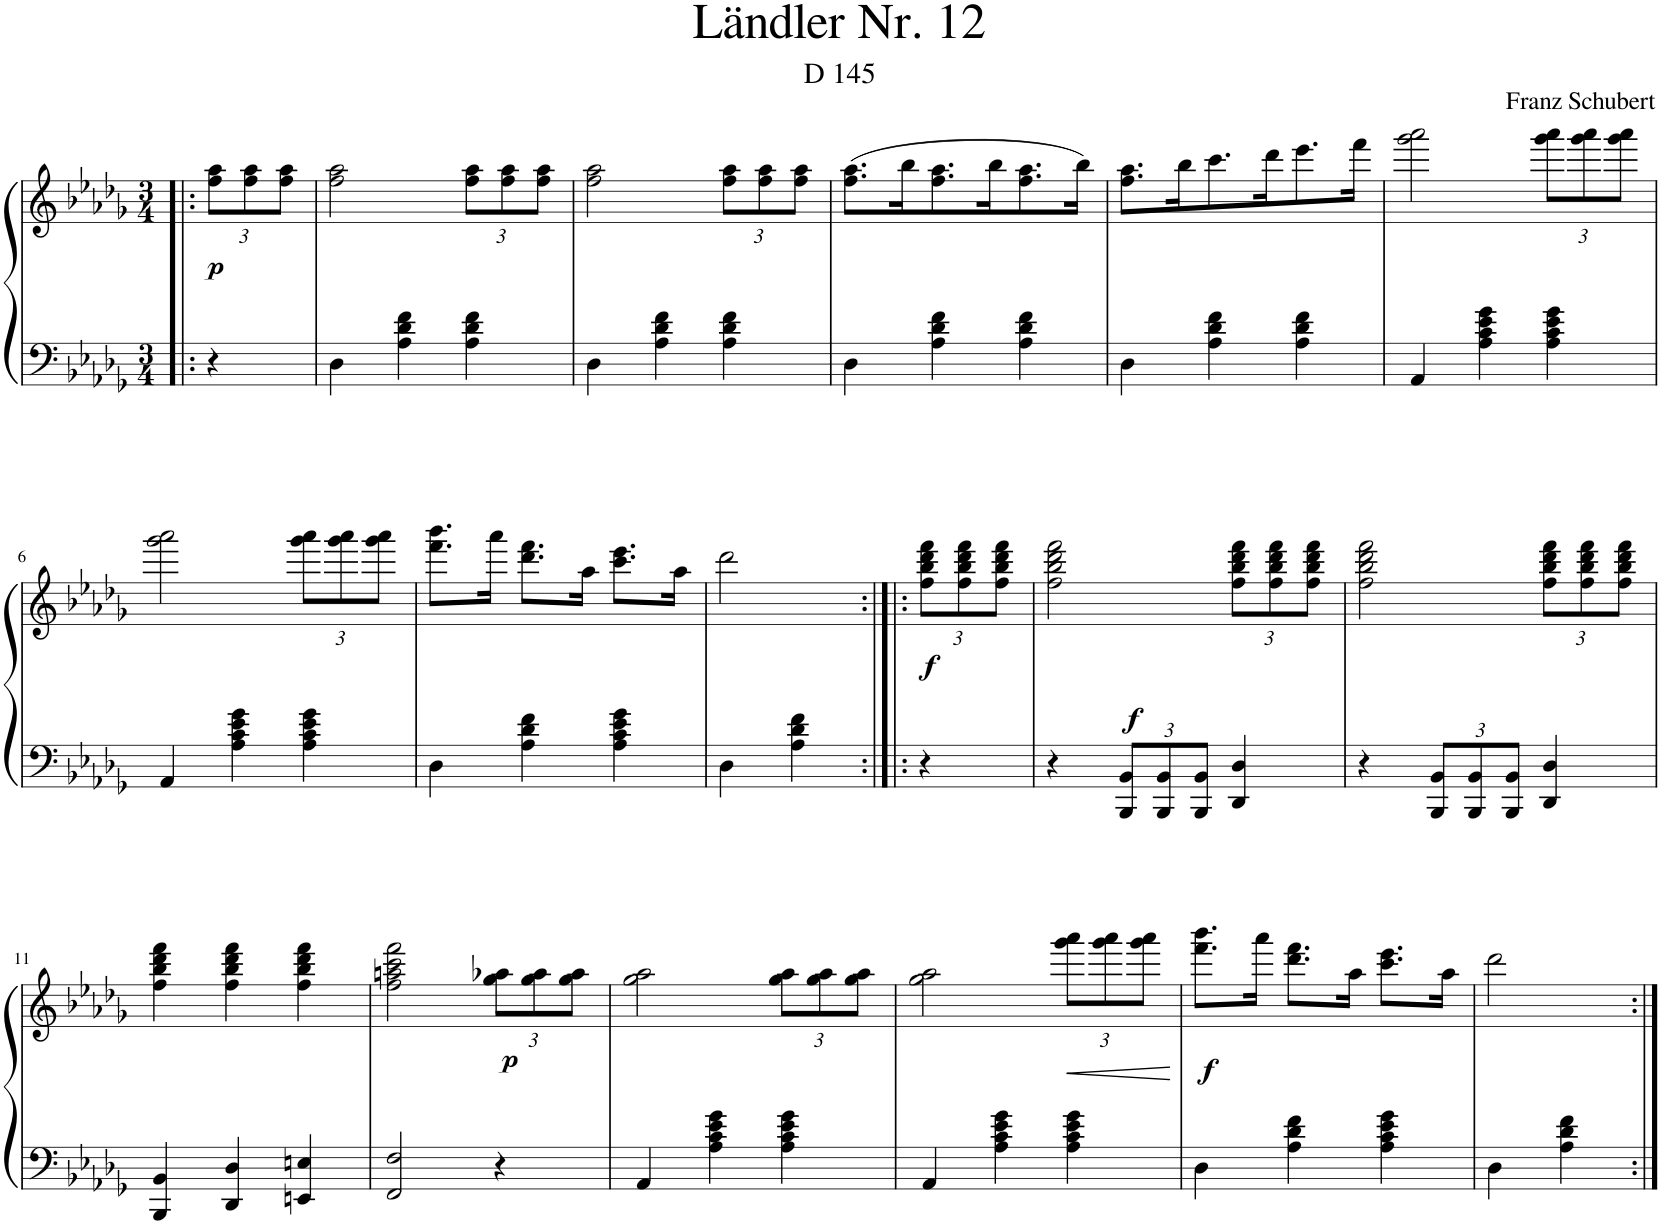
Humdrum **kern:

**kern	**kern	**dynam
*part1	*part1	*part1
*staff2	*staff1	*staff1/2
*I"Piano	*	*
*I'Pno.	*	*
*clefF4	*clefG2	*
*k[b-e-a-d-g-]	*k[b-e-a-d-g-]	*
*M3/4	*M3/4	*
*	*Xbrackettup	*
=!|:	=!|:	=!|:
!	!	!LO:DY:b
4r	12ff\ 12aa-\L	p
.	12ff\ 12aa-\	.
.	12ff\ 12aa-\J	.
=1	=1	=1
4D-\	2ff\ 2aa-\	.
4A-\ 4d-\ 4f\	.	.
4A-\ 4d-\ 4f\	12ff\ 12aa-\L	.
.	12ff\ 12aa-\	.
.	12ff\ 12aa-\J	.
=2	=2	=2
4D-\	2ff\ 2aa-\	.
4A-\ 4d-\ 4f\	.	.
4A-\ 4d-\ 4f\	12ff\ 12aa-\L	.
.	12ff\ 12aa-\	.
.	12ff\ 12aa-\J	.
=3	=3	=3
4D-\	(8.ff\ 8.aa-\L	.
.	16bb-\K	.
4A-\ 4d-\ 4f\	8.ff\ 8.aa-\	.
.	16bb-\K	.
4A-\ 4d-\ 4f\	8.ff\ 8.aa-\	.
.	16bb-\Jk)	.
=4	=4	=4
4D-\	8.ff\ 8.aa-\L	.
.	16bb-\K	.
4A-\ 4d-\ 4f\	8.ccc\	.
.	16ddd-\K	.
4A-\ 4d-\ 4f\	8.eee-\	.
.	16fff\Jk	.
=5	=5	=5
4AA-/	2ggg-\ 2aaa-\	.
4A-\ 4c\ 4e-\ 4g-\	.	.
4A-\ 4c\ 4e-\ 4g-\	12ggg-\ 12aaa-\L	.
.	12ggg-\ 12aaa-\	.
.	12ggg-\ 12aaa-\J	.
!!LO:LB:g=z
=6	=6	=6
4AA-/	2ggg-\ 2aaa-\	.
4A-\ 4c\ 4e-\ 4g-\	.	.
4A-\ 4c\ 4e-\ 4g-\	12ggg-\ 12aaa-\L	.
.	12ggg-\ 12aaa-\	.
.	12ggg-\ 12aaa-\J	.
=7	=7	=7
4D-\	8.fff\ 8.bbb-\L	.
.	16aaa-\Jk	.
4A-\ 4d-\ 4f\	8.ddd-\ 8.fff\L	.
.	16aa-\Jk	.
4A-\ 4c\ 4e-\ 4g-\	8.ccc\ 8.eee-\L	.
.	16aa-\Jk	.
=8	=8	=8
4D-\	2ddd-\	.
4A-\ 4d-\ 4f\	.	.
=8X1:|!|:	=8X1:|!|:	=8X1:|!|:
!	!	!LO:DY:b
4r	12ff\ 12bb-\ 12ddd-\ 12fff\L	f
.	12ff\ 12bb-\ 12ddd-\ 12fff\	.
.	12ff\ 12bb-\ 12ddd-\ 12fff\J	.
=9	=9	=9
4r	2ff\ 2bb-\ 2ddd-\ 2fff\	.
*Xbrackettup	*	*
!	!	!LO:DY:a=2
12BBB-/ 12BB-/L	.	f
12BBB-/ 12BB-/	.	.
12BBB-/ 12BB-/J	.	.
4DD-/ 4D-/	12ff\ 12bb-\ 12ddd-\ 12fff\L	.
.	12ff\ 12bb-\ 12ddd-\ 12fff\	.
.	12ff\ 12bb-\ 12ddd-\ 12fff\J	.
=10	=10	=10
4r	2ff\ 2bb-\ 2ddd-\ 2fff\	.
12BBB-/ 12BB-/L	.	.
12BBB-/ 12BB-/	.	.
12BBB-/ 12BB-/J	.	.
4DD-/ 4D-/	12ff\ 12bb-\ 12ddd-\ 12fff\L	.
.	12ff\ 12bb-\ 12ddd-\ 12fff\	.
.	12ff\ 12bb-\ 12ddd-\ 12fff\J	.
!!LO:LB:g=z
=11	=11	=11
4BBB-/ 4BB-/	4ff\ 4bb-\ 4ddd-\ 4fff\	.
4DD-/ 4D-/	4ff\ 4bb-\ 4ddd-\ 4fff\	.
4EEn/ 4En/	4ff\ 4bb-\ 4ddd-\ 4fff\	.
=12	=12	=12
2FF/ 2F/	2ff\ 2aan\ 2ccc\ 2fff\	.
!	!	!LO:DY:b
4r	12gg-\ 12aa-X\L	p
.	12gg-\ 12aa-\	.
.	12gg-\ 12aa-\J	.
=13	=13	=13
4AA-/	2gg-\ 2aa-\	.
4A-\ 4c\ 4e-\ 4g-\	.	.
4A-\ 4c\ 4e-\ 4g-\	12gg-\ 12aa-\L	.
.	12gg-\ 12aa-\	.
.	12gg-\ 12aa-\J	.
=14	=14	=14
4AA-/	2gg-\ 2aa-\	.
4A-\ 4c\ 4e-\ 4g-\	.	.
!	!	!LO:HP:b
4A-\ 4c\ 4e-\ 4g-\	12ggg-\ 12aaa-\L	<
.	12ggg-\ 12aaa-\	.
.	12ggg-\ 12aaa-\J	.
.	.	[
=15	=15	=15
!	!	!LO:DY:b
4D-\	8.fff\ 8.bbb-\L	f
.	16aaa-\Jk	.
4A-\ 4d-\ 4f\	8.ddd-\ 8.fff\L	.
.	16aa-\Jk	.
4A-\ 4c\ 4e-\ 4g-\	8.ccc\ 8.eee-\L	.
.	16aa-\Jk	.
=16	=16	=16
4D-\	2ddd-\	.
4A-\ 4d-\ 4f\	.	.
=:|!	=:|!	=:|!
*-	*-	*-
